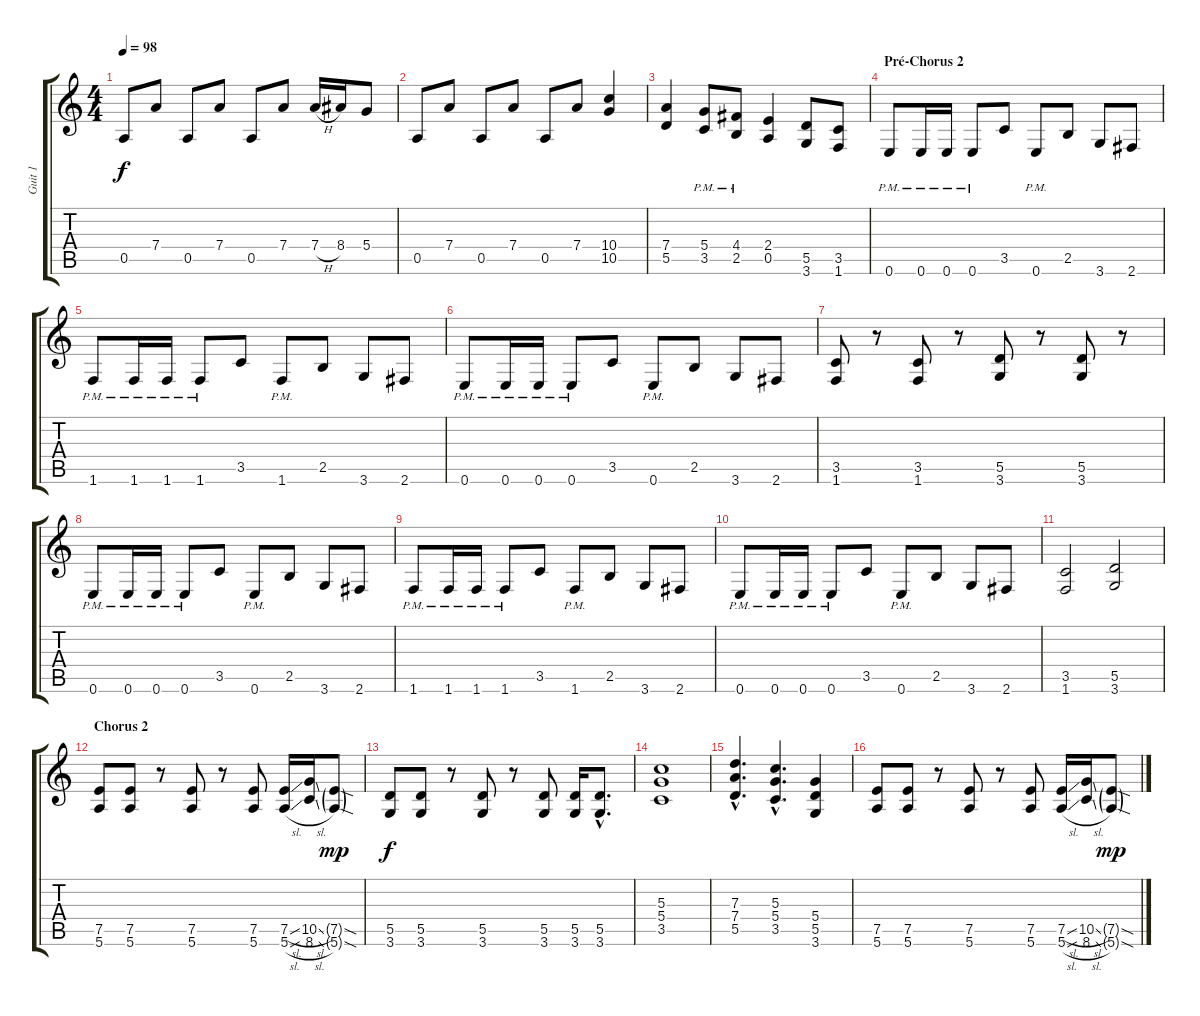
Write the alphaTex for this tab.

\track ("Guit 1" "Guit 1") {instrument distortionguitar}
\staff {score tabs}
\tuning (E4 B3 G3 D3 A2 E2) {hide}
\ts (4 4)
\tempo 98
\clef g2
\ks c
0.5.8{dy f} 7.4.8 0.5.8 7.4.8 0.5.8 7.4.8 7.4{h}.16 8.4.16 5.4.8 |
0.5.8 7.4.8 0.5.8 7.4.8 0.5.8 7.4.8 (10.4 10.5).4 |
(7.4 5.5).4 (5.4{pm} 3.5{pm}).8 (4.4{pm} 2.5{pm}).8 (2.4 0.5).4 (5.5 3.6).8 (3.5 1.6).8 |
\section ("" "Pré-Chorus 2")
0.6{pm}.8 0.6{pm}.16 0.6{pm}.16 0.6{pm}.8 3.5.8 0.6{pm}.8 2.5.8 3.6.8 2.6.8 |
1.6{pm}.8 1.6{pm}.16 1.6{pm}.16 1.6{pm}.8 3.5.8 1.6{pm}.8 2.5.8 3.6.8 2.6.8 |
0.6{pm}.8 0.6{pm}.16 0.6{pm}.16 0.6{pm}.8 3.5.8 0.6{pm}.8 2.5.8 3.6.8 2.6.8 |
(3.5 1.6).8 r.8 (3.5 1.6).8 r.8 (5.5 3.6).8 r.8 (5.5 3.6).8 r.8 |
0.6{pm}.8 0.6{pm}.16 0.6{pm}.16 0.6{pm}.8 3.5.8 0.6{pm}.8 2.5.8 3.6.8 2.6.8 |
1.6{pm}.8 1.6{pm}.16 1.6{pm}.16 1.6{pm}.8 3.5.8 1.6{pm}.8 2.5.8 3.6.8 2.6.8 |
0.6{pm}.8 0.6{pm}.16 0.6{pm}.16 0.6{pm}.8 3.5.8 0.6{pm}.8 2.5.8 3.6.8 2.6.8 |
(3.5 1.6).2 (5.5 3.6).2 |
\section ("" "Chorus 2")
(7.5 5.6).8 (7.5 5.6).8 r.8 (7.5 5.6).8 r.8 (7.5 5.6).8 (7.5{sl} 5.6{sl}).16 (10.5{sl} 8.6{sl}).16 (7.5{sod g} 5.6{sod g}).8{dy mp} |
(5.5 3.6).8{dy f} (5.5 3.6).8 r.8 (5.5 3.6).8 r.8 (5.5 3.6).8 (5.5 3.6).16 (5.5{hac} 3.6{hac}).8{d} |
(5.3 5.4 3.5).1 |
(7.3{hac} 7.4{hac} 5.5{hac}).4{d} (5.3{hac} 5.4{hac} 3.5{hac}).4{d} (5.4 5.5 3.6).4 |
(7.5 5.6).8 (7.5 5.6).8 r.8 (7.5 5.6).8 r.8 (7.5 5.6).8 (7.5{sl} 5.6{sl}).16 (10.5{sl} 8.6{sl}).16 (7.5{sod g} 5.6{sod g}).8{dy mp}
